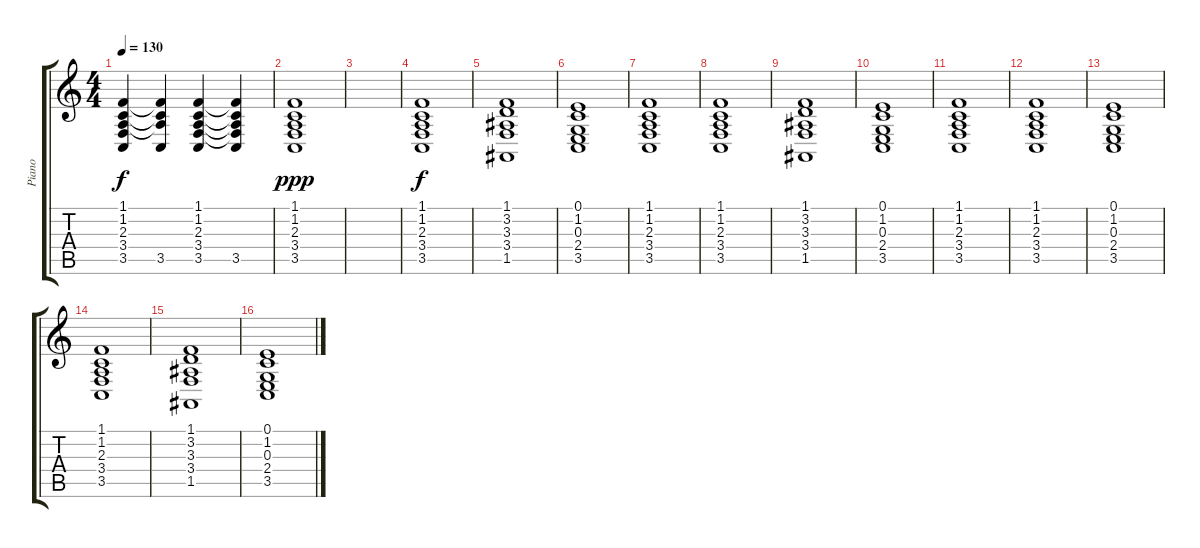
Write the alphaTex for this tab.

\track ("Piano" "Piano") {instrument brightacousticpiano}
\staff {score tabs}
\tuning (E4 B3 G3 D3 A2 E2) {hide}
\ts (4 4)
\tempo 130
\clef g2
\ks c
(1.1 1.2 2.3 3.4 3.5).4{dy f} (1.1{t} 1.2{t} 2.3{t} 3.5).4 (1.1 1.2 2.3 3.4 3.5).4 (1.1{t} 1.2{t} 2.3{t} 3.4{t} 3.5).4 |
(1.1 1.2 2.3 3.4 3.5).1{dy ppp} |
|
(1.1 1.2 2.3 3.4 3.5).1{dy f} |
(1.1 3.2 3.3 3.4 1.5).1 |
(0.1 1.2 0.3 2.4 3.5).1 |
(1.1 1.2 2.3 3.4 3.5).1 |
(1.1 1.2 2.3 3.4 3.5).1 |
(1.1 3.2 3.3 3.4 1.5).1 |
(0.1 1.2 0.3 2.4 3.5).1 |
(1.1 1.2 2.3 3.4 3.5).1 |
(1.1 1.2 2.3 3.4 3.5).1 |
(0.1 1.2 0.3 2.4 3.5).1 |
(1.1 1.2 2.3 3.4 3.5).1 |
(1.1 3.2 3.3 3.4 1.5).1 |
(0.1 1.2 0.3 2.4 3.5).1
